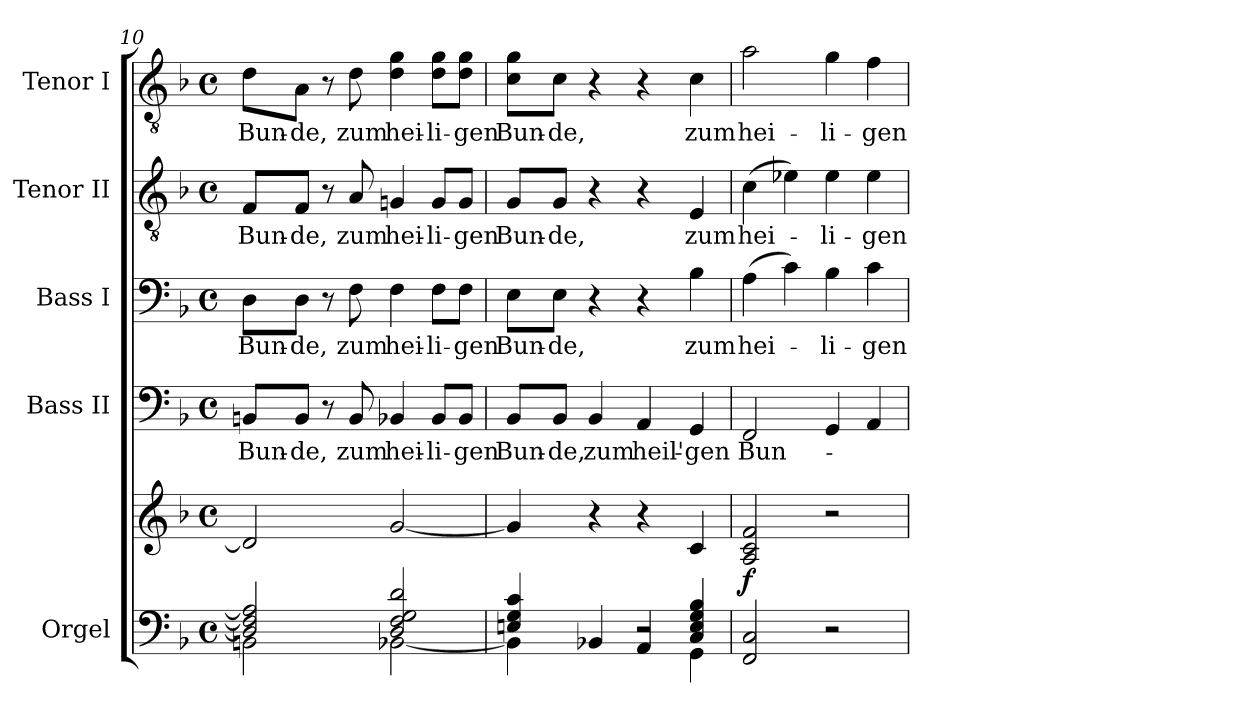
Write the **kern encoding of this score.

**kern	**kern	**dynam	**kern	**text	**kern	**text	**kern	**text	**kern	**text
*part5	*part5	*part5	*part4	*part4	*part3	*part3	*part2	*part2	*part1	*part1
*staff6	*staff5	*staff5/6	*staff4	*staff4	*staff3	*staff3	*staff2	*staff2	*staff1	*staff1
*I"Orgel	*	*	*I"Bass II	*	*I"Bass I	*	*I"Tenor II	*	*I"Tenor I	*
*I'Org.	*	*	*I'B.	*	*I'B.	*	*I'T.	*	*I'T.	*
*clefF4	*clefG2	*	*clefF4	*	*clefF4	*	*clefGv2	*	*clefGv2	*
*	*	*	*	*	*	*	*ITrd7c12	*	*ITrd7c12	*
*k[b-]	*k[b-]	*	*k[b-]	*	*k[b-]	*	*k[b-]	*	*k[b-]	*
*F:	*F:	*	*F:	*	*F:	*	*F:	*	*F:	*
*M4/4	*M4/4	*	*M4/4	*	*M4/4	*	*M4/4	*	*M4/4	*
*met(c)	*met(c)	*	*met(c)	*	*met(c)	*	*met(c)	*	*met(c)	*
=10	=10	=10	=10	=10	=10	=10	=10	=10	=10	=10
*^	*	*	*	*	*	*	*	*	*	*
!	!	!	!	!	!LO:LY:b:color=#000000	!	!	!	!	!	!
!	!	!	!	!	!	!	!LO:LY:b:color=#000000	!	!	!	!
!	!	!	!	!	!	!	!	!	!LO:LY:b:color=#000000	!	!
!	!	!	!	!	!	!	!	!	!	!	!LO:LY:b:color=#000000
2Di/] 2Fi] 2Ai]	2BBni\	2di/]	.	8BBni/L	Bun-	8Di\L	Bun-	8FFi/L	Bun-	8Di\L	Bun-
!	!	!	!	!	!LO:LY:b:color=#000000	!	!	!	!	!	!
!	!	!	!	!	!	!	!LO:LY:b:color=#000000	!	!	!	!
!	!	!	!	!	!	!	!	!	!LO:LY:b:color=#000000	!	!
!	!	!	!	!	!	!	!	!	!	!	!LO:LY:b:color=#000000
.	.	.	.	8BBi/J	-de,	8Di\J	-de,	8FFi/J	-de,	8AAi\J	-de,
.	.	.	.	8r	.	8r	.	8r	.	8r	.
!	!	!	!	!	!LO:LY:b:color=#000000	!	!	!	!	!	!
!	!	!	!	!	!	!	!LO:LY:b:color=#000000	!	!	!	!
!	!	!	!	!	!	!	!	!	!LO:LY:b:color=#000000	!	!
!	!	!	!	!	!	!	!	!	!	!	!LO:LY:b:color=#000000
.	.	.	.	8BBi/	zum	8Fi\	zum	8AAi/	zum	8Di\	zum
!	!	!	!	!	!LO:LY:b:color=#000000	!	!	!	!	!	!
!	!	!	!	!	!	!	!LO:LY:b:color=#000000	!	!	!	!
!	!	!	!	!	!	!	!	!	!LO:LY:b:color=#000000	!	!
!	!	!	!	!	!	!	!	!	!	!	!LO:LY:b:color=#000000
2Di/ 2Fi 2Gi 2di	[2BB-Xi\	[2gi/	.	4BB-Xi/	hei-	4Fi\	hei-	4GGni/	hei-	4Di\ 4Gi	hei-
!	!	!	!	!	!LO:LY:b:color=#000000	!	!	!	!	!	!
!	!	!	!	!	!	!	!LO:LY:b:color=#000000	!	!	!	!
!	!	!	!	!	!	!	!	!	!LO:LY:b:color=#000000	!	!
!	!	!	!	!	!	!	!	!	!	!	!LO:LY:b:color=#000000
.	.	.	.	8BB-i/L	-li-	8Fi\L	-li-	8GGi/L	-li-	8Di\ 8Gi\L	-li-
!	!	!	!	!	!LO:LY:b:color=#000000	!	!	!	!	!	!
!	!	!	!	!	!	!	!LO:LY:b:color=#000000	!	!	!	!
!	!	!	!	!	!	!	!	!	!LO:LY:b:color=#000000	!	!
!	!	!	!	!	!	!	!	!	!	!	!LO:LY:b:color=#000000
.	.	.	.	8BB-i/J	-gen	8Fi\J	-gen	8GGi/J	-gen	8Di\ 8Gi\J	-gen
=11	=11	=11	=11	=11	=11	=11	=11	=11	=11	=11	=11
*	*^	*^	*	*	*	*	*	*	*	*	*
!	!	!	!	!	!	!	!LO:LY:b:color=#000000	!	!	!	!	!	!
!	!	!	!	!	!	!	!	!	!LO:LY:b:color=#000000	!	!	!	!
!	!	!	!	!	!	!	!	!	!	!	!LO:LY:b:color=#000000	!	!
!	!	!	!	!	!	!	!	!	!	!	!	!	!LO:LY:b:color=#000000
2.ryy	4Eni/ 4Gi 4ci	4BB-i\]	4gi/]	2.ryy	.	8BB-i/L	Bun-	8Ei\L	Bun-	8GGi/L	Bun-	8Ci\ 8Gi\L	Bun-
!	!	!	!	!	!	!	!LO:LY:b:color=#000000	!	!	!	!	!	!
!	!	!	!	!	!	!	!	!	!LO:LY:b:color=#000000	!	!	!	!
!	!	!	!	!	!	!	!	!	!	!	!LO:LY:b:color=#000000	!	!
!	!	!	!	!	!	!	!	!	!	!	!	!	!LO:LY:b:color=#000000
.	.	.	.	.	.	8BB-i/J	-de,	8Ei\J	-de,	8GGi/J	-de,	8Ci\J	-de,
!	!	!	!	!	!	!	!LO:LY:b:color=#000000	!	!	!	!	!	!
.	4BB-Xi/	4ryy	4r	.	.	4BB-i/	zum	4r	.	4r	.	4r	.
!	!	!	!	!	!	!	!LO:LY:b:color=#000000	!	!	!	!	!	!
.	4AAi/	2r	4r	.	.	4AAi/	heil'-	4r	.	4r	.	4r	.
!	!	!	!	!	!	!	!LO:LY:b:color=#000000	!	!	!	!	!	!
!	!	!	!	!	!	!	!	!	!LO:LY:b:color=#000000	!	!	!	!
!	!	!	!	!	!	!	!	!	!	!	!LO:LY:b:color=#000000	!	!
!	!	!	!	!	!	!	!	!	!	!	!	!	!LO:LY:b:color=#000000
4Ci/ 4Ei 4Gi 4B-i	4GGi\	.	4ryy	4ci/	.	4GGi/	-gen	4B-i\	zum	4EEi/	zum	4Ci\	zum
*v	*v	*v	*	*	*	*	*	*	*	*	*	*	*
*	*v	*v	*	*	*	*	*	*	*	*	*
!!LO:LB:g=z
=12	=12	=12	=12	=12	=12	=12	=12	=12	=12	=12
*^	*^	*	*	*	*	*	*	*	*	*
!	!	!	!	!	!	!LO:LY:b:color=#000000	!	!	!	!	!	!
*v	*v	*	*	*	*	*	*	*	*	*	*	*
*	*v	*v	*	*	*	*	*	*	*	*	*
*^	*^	*	*	*	*	*	*	*	*	*
!	!	!	!	!	!	!	!	!LO:LY:b:color=#000000	!	!	!	!
*v	*v	*	*	*	*	*	*	*	*	*	*	*
*	*v	*v	*	*	*	*	*	*	*	*	*
*^	*^	*	*	*	*	*	*	*	*	*
!	!	!	!	!	!	!	!	!	!	!LO:LY:b:color=#000000	!	!
*v	*v	*	*	*	*	*	*	*	*	*	*	*
*	*v	*v	*	*	*	*	*	*	*	*	*
*^	*^	*	*	*	*	*	*	*	*	*
!	!	!	!	!	!	!	!	!	!	!	!	!LO:LY:b:color=#000000
*v	*v	*	*	*	*	*	*	*	*	*	*	*
*	*v	*v	*	*	*	*	*	*	*	*	*
2FFi/ 2Ci	2Ai/ 2ci 2fi	f	2FFi/	Bun-	(4Ai\	hei-	(4Ci\	hei-	2Ai\	hei-
.	.	.	.	.	4ci\)	.	4E-Xi\)	.	.	.
!	!	!	!	!	!	!LO:LY:b:color=#000000	!	!	!	!
!	!	!	!	!	!	!	!	!LO:LY:b:color=#000000	!	!
!	!	!	!	!	!	!	!	!	!	!LO:LY:b:color=#000000
2r	2r	.	4GGi/	.	4B-i\	-li-	4E-i\	-li-	4Gi\	-li-
!	!	!	!	!	!	!LO:LY:b:color=#000000	!	!	!	!
!	!	!	!	!	!	!	!	!LO:LY:b:color=#000000	!	!
!	!	!	!	!	!	!	!	!	!	!LO:LY:b:color=#000000
.	.	.	4AAi/	.	4ci\	-gen	4E-i\	-gen	4Fi\	-gen
=	=	=	=	=	=	=	=	=	=	=
*-	*-	*-	*-	*-	*-	*-	*-	*-	*-	*-
